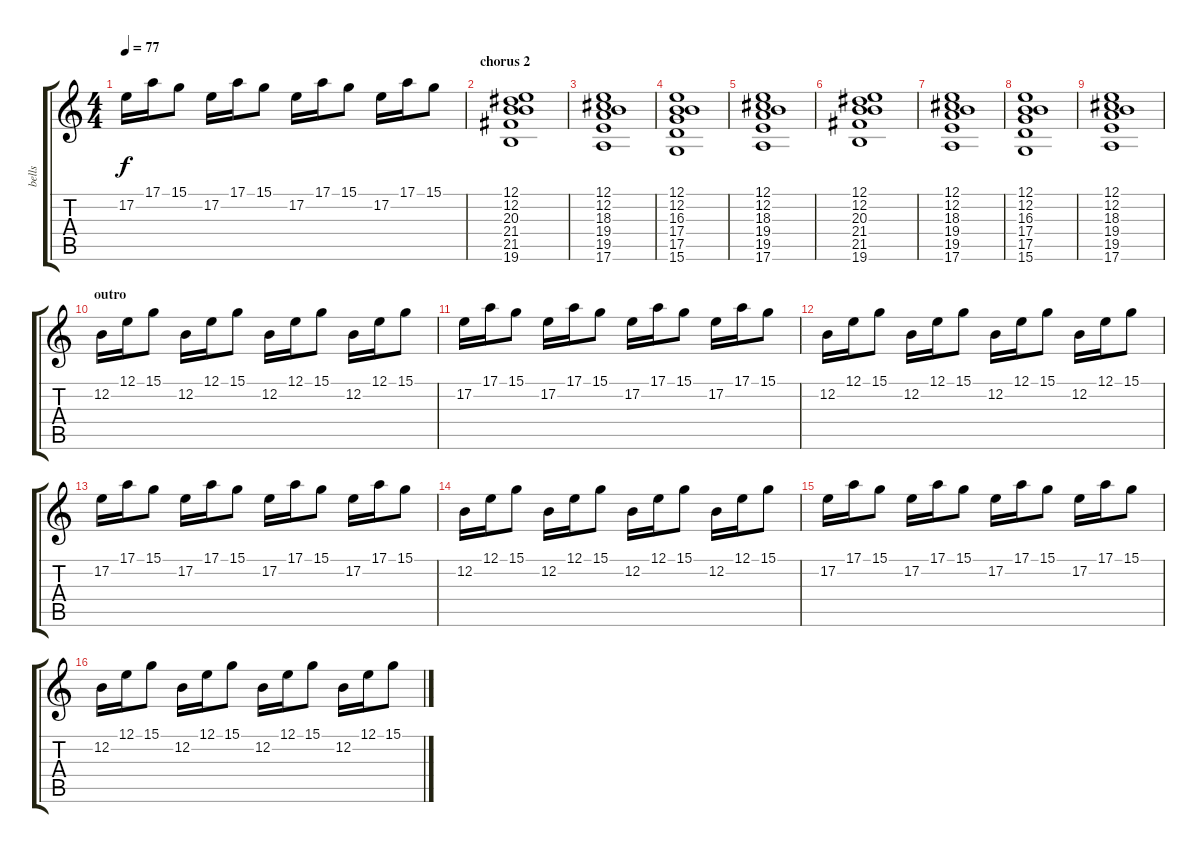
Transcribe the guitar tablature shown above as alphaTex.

\track ("bells" "bells") {instrument tubularbells}
\staff {score tabs}
\tuning (E4 B3 G3 D3 A2 E2) {hide}
\ts (4 4)
\tempo 77
\clef g2
\ks c
17.2.16{dy f} 17.1.16 15.1.8 17.2.16 17.1.16 15.1.8 17.2.16 17.1.16 15.1.8 17.2.16 17.1.16 15.1.8 |
\section ("" "chorus 2")
(12.1 12.2 20.3 21.4 21.5 19.6).1{volume 8 balance 16 instrument synthstrings1} |
(12.1 12.2 18.3 19.4 19.5 17.6).1 |
(12.1 12.2 16.3 17.4 17.5 15.6).1 |
(12.1 12.2 18.3 19.4 19.5 17.6).1 |
(12.1 12.2 20.3 21.4 21.5 19.6).1 |
(12.1 12.2 18.3 19.4 19.5 17.6).1 |
(12.1 12.2 16.3 17.4 17.5 15.6).1 |
(12.1 12.2 18.3 19.4 19.5 17.6).1 |
\section ("" "outro")
12.2.16{volume 12 balance 8 instrument tubularbells} 12.1.16 15.1.8 12.2.16 12.1.16 15.1.8 12.2.16 12.1.16 15.1.8 12.2.16 12.1.16 15.1.8 |
17.2.16 17.1.16 15.1.8 17.2.16 17.1.16 15.1.8 17.2.16 17.1.16 15.1.8 17.2.16 17.1.16 15.1.8 |
12.2.16 12.1.16 15.1.8 12.2.16 12.1.16 15.1.8 12.2.16 12.1.16 15.1.8 12.2.16 12.1.16 15.1.8 |
17.2.16 17.1.16 15.1.8 17.2.16 17.1.16 15.1.8 17.2.16 17.1.16 15.1.8 17.2.16 17.1.16 15.1.8 |
12.2.16 12.1.16 15.1.8 12.2.16 12.1.16 15.1.8 12.2.16 12.1.16 15.1.8 12.2.16 12.1.16 15.1.8 |
17.2.16 17.1.16 15.1.8 17.2.16 17.1.16 15.1.8 17.2.16 17.1.16 15.1.8 17.2.16 17.1.16 15.1.8 |
12.2.16 12.1.16 15.1.8 12.2.16 12.1.16 15.1.8 12.2.16 12.1.16 15.1.8 12.2.16 12.1.16 15.1.8
